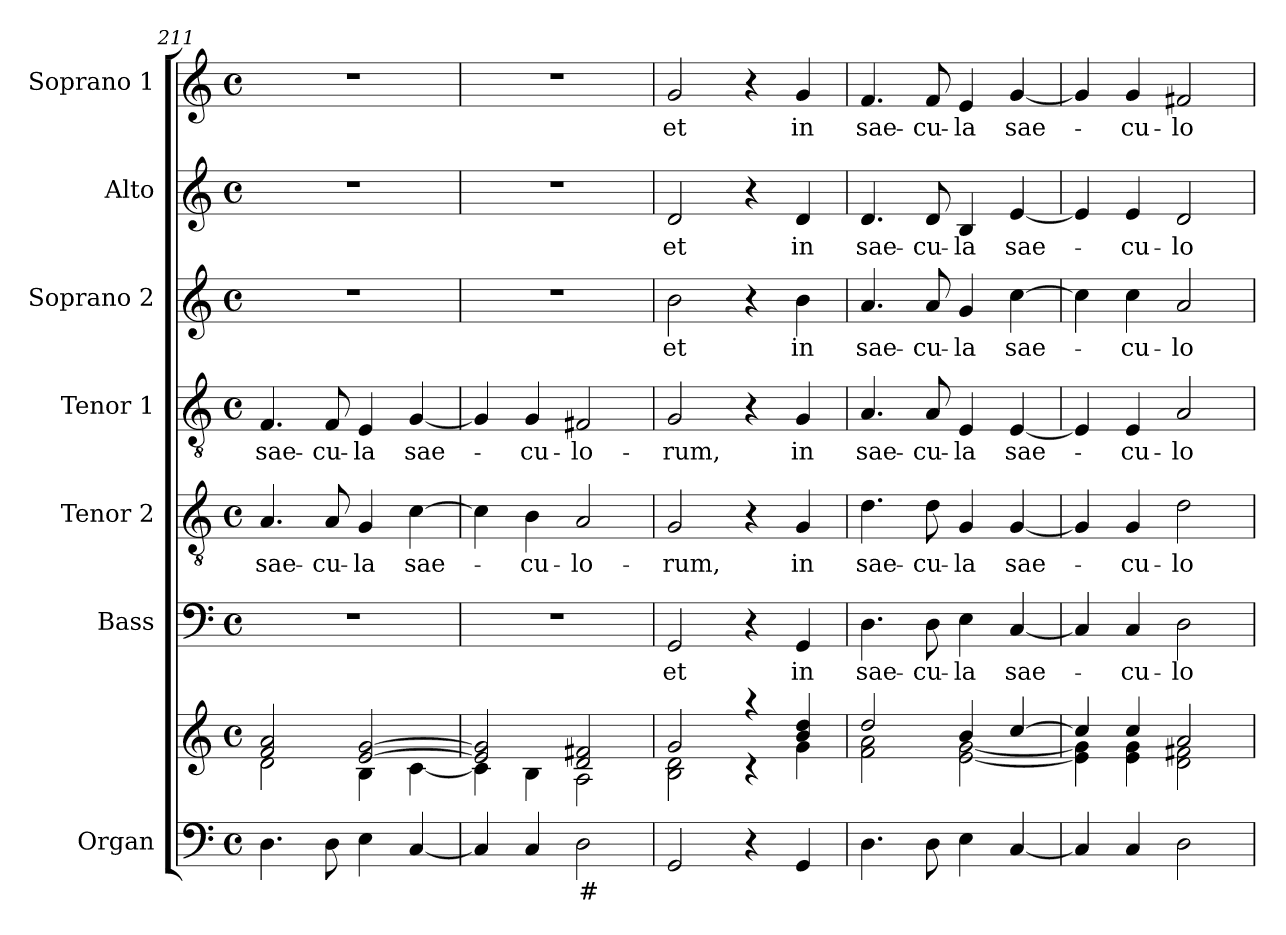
**kern	**text	**kern	**kern	**text	**kern	**text	**kern	**text	**kern	**text	**kern	**text	**kern	**text
*part7	*part7	*part7	*part6	*part6	*part5	*part5	*part4	*part4	*part3	*part3	*part2	*part2	*part1	*part1
*staff8	*staff8	*staff7	*staff6	*staff6	*staff5	*staff5	*staff4	*staff4	*staff3	*staff3	*staff2	*staff2	*staff1	*staff1
*I"Organ	*	*	*I"Bass	*	*I"Tenor 2	*	*I"Tenor 1	*	*I"Soprano 2	*	*I"Alto	*	*I"Soprano 1	*
*I'Org.	*	*	*I'B	*	*I'T 2	*	*I'T 1	*	*I'S 2	*	*I'A	*	*I'S 1	*
*clefF4	*	*clefG2	*clefF4	*	*clefGv2	*	*clefGv2	*	*clefG2	*	*clefG2	*	*clefG2	*
*k[]	*	*k[]	*k[]	*	*k[]	*	*k[]	*	*k[]	*	*k[]	*	*k[]	*
*M4/4	*	*M4/4	*M4/4	*	*M4/4	*	*M4/4	*	*M4/4	*	*M4/4	*	*M4/4	*
*met(c)	*	*met(c)	*met(c)	*	*met(c)	*	*met(c)	*	*met(c)	*	*met(c)	*	*met(c)	*
=211	=211	=211	=211	=211	=211	=211	=211	=211	=211	=211	=211	=211	=211	=211
*	*	*^	*	*	*	*	*	*	*	*	*	*	*	*
!	!	!	!	!	!	!	!LO:LY:b	!	!LO:LY:b	!	!	!	!	!	!
4.D\	.	2f!/ 2a!/	2d!\	1r	.	4.A/	sae-	4.F/	sae-	1r	.	1r	.	1r	.
!	!	!	!	!	!	!	!LO:LY:b	!	!LO:LY:b	!	!	!	!	!	!
8D\	.	.	.	.	.	8A/	-cu-	8F/	-cu-	.	.	.	.	.	.
!	!	!	!	!	!	!	!LO:LY:b	!	!LO:LY:b	!	!	!	!	!	!
4E\	.	[2e!/ [2g!/	4B!\	.	.	4G/	-la	4E/	-la	.	.	.	.	.	.
!	!	!	!	!	!	!	!LO:LY:b	!	!LO:LY:b	!	!	!	!	!	!
[4C/	.	.	[4c!\	.	.	[4c\	sae-	[4G/	sae-	.	.	.	.	.	.
=212	=212	=212	=212	=212	=212	=212	=212	=212	=212	=212	=212	=212	=212	=212	=212
4C/]	.	2e!/] 2g!/]	4c!\]	1r	.	4c\]	.	4G/]	.	1r	.	1r	.	1r	.
!	!	!	!	!	!	!	!LO:LY:b	!	!LO:LY:b	!	!	!	!	!	!
4C/	.	.	4B!\	.	.	4B\	-cu-	4G/	-cu-	.	.	.	.	.	.
!	!LO:LY:b	!	!	!	!	!	!LO:LY:b	!	!LO:LY:b	!	!	!	!	!	!
2D\	#	2d!/ 2f#X!/	2A!\	.	.	2A/	-lo-	2F#X/	-lo-	.	.	.	.	.	.
=213	=213	=213	=213	=213	=213	=213	=213	=213	=213	=213	=213	=213	=213	=213	=213
!	!	!	!	!	!LO:LY:b	!	!LO:LY:b	!	!LO:LY:b	!	!LO:LY:b	!	!LO:LY:b	!	!LO:LY:b
2GG/	.	2g!/	2B!\ 2d!\	2GG/	et	2G/	-rum,	2G/	-rum,	2b\	et	2d/	et	2g/	et
4r	.	4raa	4rc	4r	.	4r	.	4r	.	4r	.	4r	.	4r	.
!	!	!	!	!	!LO:LY:b	!	!LO:LY:b	!	!LO:LY:b	!	!LO:LY:b	!	!LO:LY:b	!	!LO:LY:b
4GG/	.	4b!/ 4dd!/	4g!\	4GG/	in	4G/	in	4G/	in	4b\	in	4d/	in	4g/	in
!!LO:PB:g=z
=214	=214	=214	=214	=214	=214	=214	=214	=214	=214	=214	=214	=214	=214	=214	=214
!	!	!	!	!	!LO:LY:b	!	!LO:LY:b	!	!LO:LY:b	!	!LO:LY:b	!	!LO:LY:b	!	!LO:LY:b
4.D\	.	2dd!/	2f!\ 2a!\	4.D\	sae-	4.d\	sae-	4.A/	sae-	4.a/	sae-	4.d/	sae-	4.f/	sae-
!	!	!	!	!	!LO:LY:b	!	!LO:LY:b	!	!LO:LY:b	!	!LO:LY:b	!	!LO:LY:b	!	!LO:LY:b
8D\	.	.	.	8D\	-cu-	8d\	-cu-	8A/	-cu-	8a/	-cu-	8d/	-cu-	8f/	-cu-
!	!	!	!	!	!LO:LY:b	!	!LO:LY:b	!	!LO:LY:b	!	!LO:LY:b	!	!LO:LY:b	!	!LO:LY:b
4E\	.	4b!/	[2e!\ [2g!\	4E\	-la	4G/	-la	4E/	-la	4g/	-la	4B/	-la	4e/	-la
!	!	!	!	!	!LO:LY:b	!	!LO:LY:b	!	!LO:LY:b	!	!LO:LY:b	!	!LO:LY:b	!	!LO:LY:b
[4C/	.	[4cc!/	.	[4C/	sae-	[4G/	sae-	[4E/	sae-	[4cc\	sae-	[4e/	sae-	[4g/	sae-
=215	=215	=215	=215	=215	=215	=215	=215	=215	=215	=215	=215	=215	=215	=215	=215
4C/]	.	4cc!/]	4e!\] 4g!\]	4C/]	.	4G/]	.	4E/]	.	4cc\]	.	4e/]	.	4g/]	.
!	!	!	!	!	!LO:LY:b	!	!LO:LY:b	!	!LO:LY:b	!	!LO:LY:b	!	!LO:LY:b	!	!LO:LY:b
4C/	.	4cc!/	4e!\ 4g!\	4C/	-cu-	4G/	-cu-	4E/	-cu-	4cc\	-cu-	4e/	-cu-	4g/	-cu-
!	!	!	!	!	!LO:LY:b	!	!LO:LY:b	!	!LO:LY:b	!	!LO:LY:b	!	!LO:LY:b	!	!LO:LY:b
2D\	.	2a!/	2d!\ 2f#X!\	2D\	-lo-	2d\	-lo-	2A/	-lo-	2a/	-lo-	2d/	-lo-	2f#X/	-lo-
*	*	*v	*v	*	*	*	*	*	*	*	*	*	*	*	*
=	=	=	=	=	=	=	=	=	=	=	=	=	=	=
*-	*-	*-	*-	*-	*-	*-	*-	*-	*-	*-	*-	*-	*-	*-
